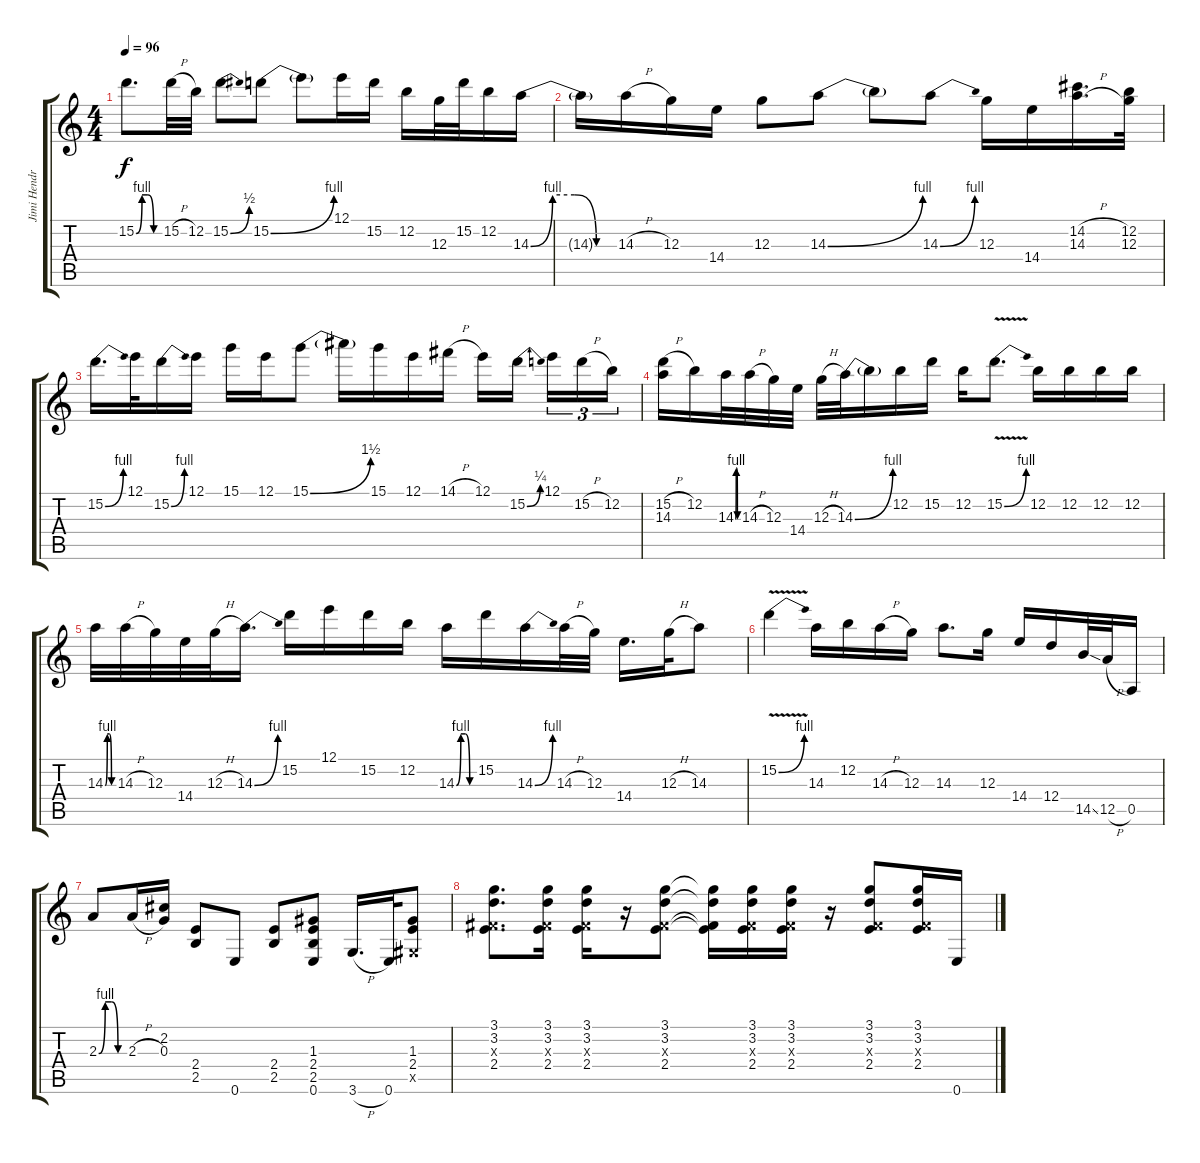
\track ("Jimi Hendrix" "Jimi Hendr") {instrument distortionguitar}
\staff {score tabs}
\tuning (E4 B3 G3 D3 A2 E2) {hide}
\ts (4 4)
\tempo 96
\clef g2
\ks c
15.2{be (custom 0 0 15 4 30 4 45 0 60 0)}.8{d dy f} 15.2{h}.32 12.2.32 15.2{be (bend 0 0 60 2)}.8 15.2{be (bend 0 0 60 4)}.8 15.2{t}.8 12.1.16 15.2.16 12.2.16 12.3.32 15.2.32 12.2.16 14.3{be (custom 0 0 15 4 30 4 45 0 60 0)}.16 |
14.3{t}.16 14.3{h}.16 12.3.16 14.4.16 12.3.8 14.3{be (bend 0 0 60 4)}.8 14.3{t}.8 14.3{be (bend 0 0 60 4)}.8 12.3.16 14.4.16 (14.2{h} 14.3{h}).16{d} (12.2 12.3).32 |
15.2{be (bend 0 0 60 4)}.16{d} 12.1.32 15.2{be (bend 0 0 60 4)}.16 12.1.16 15.1.16 12.1.16 15.1{be (bend 0 0 60 6)}.8 15.1{t}.16 15.1.16 12.1.16 14.1{h}.16 12.1.16 15.2{be (bend 0 0 60 1)}.16{beam splitsecondary} 12.1.16{tu (3 2)} 15.2{h}.16{tu (3 2)} 12.2.16{tu (3 2)} |
(15.2{h} 14.3).16 12.2.16 14.3{be (custom 0 0 15 4 30 4 45 0 60 0)}.32 14.3{h}.32 12.3.32 14.4.32 12.3{h}.32 14.3{be (bend 0 0 60 4)}.32 14.3{t}.16 12.2.16 15.2.16 12.2.16 15.2{be (bend 0 0 60 4) v}.8{d} 12.2.16 12.2.16 12.2.16 12.2.16 |
14.3{be (custom 0 0 15 4 30 4 45 0 60 0)}.32 14.3{h}.32 12.3.32 14.4.32 12.3{h}.32 14.3{be (bend 0 0 60 4)}.16{d} 15.2.16 12.1.16 15.2.16 12.2.16 14.3{be (custom 0 0 15 4 30 4 45 0 60 0)}.16 15.2.16 14.3{be (bend 0 0 60 4)}.16 14.3{h}.32 12.3.32 14.4.16{d} 12.3{h}.32 14.3.8 |
15.2{be (bend 0 0 60 4) v}.4 14.3.16 12.2.16 14.3{h}.16 12.3.16 14.3.8{d} 12.3.16 14.4.16 12.4.16 14.5{ss}.32 12.5{h}.32 0.5.16 |
2.3{be (custom 0 0 15 4 30 4 45 0 60 0)}.8 2.3{h}.16 (2.2 0.3).16 (2.4 2.5).8 0.6.8 (2.4 2.5).8 (1.3 2.4 2.5 0.6).8 3.6{h}.16{d} 0.6.32 (1.3 2.4 -1.5{x}).8 |
(3.1 3.2 -1.3{x} 2.4).8{d} (3.1 3.2 -1.3{x} 2.4).16 (3.1 3.2 -1.3{x} 2.4).16 r.16 (3.1 3.2 -1.3{x} 2.4).8 (3.1{t} 3.2{t} -1.3{t} 2.4{t}).16 (3.1 3.2 -1.3{x} 2.4).16 (3.1 3.2 -1.3{x} 2.4).16 r.16 (3.1 3.2 -1.3{x} 2.4).8 (3.1 3.2 -1.3{x} 2.4).16 0.6.16
